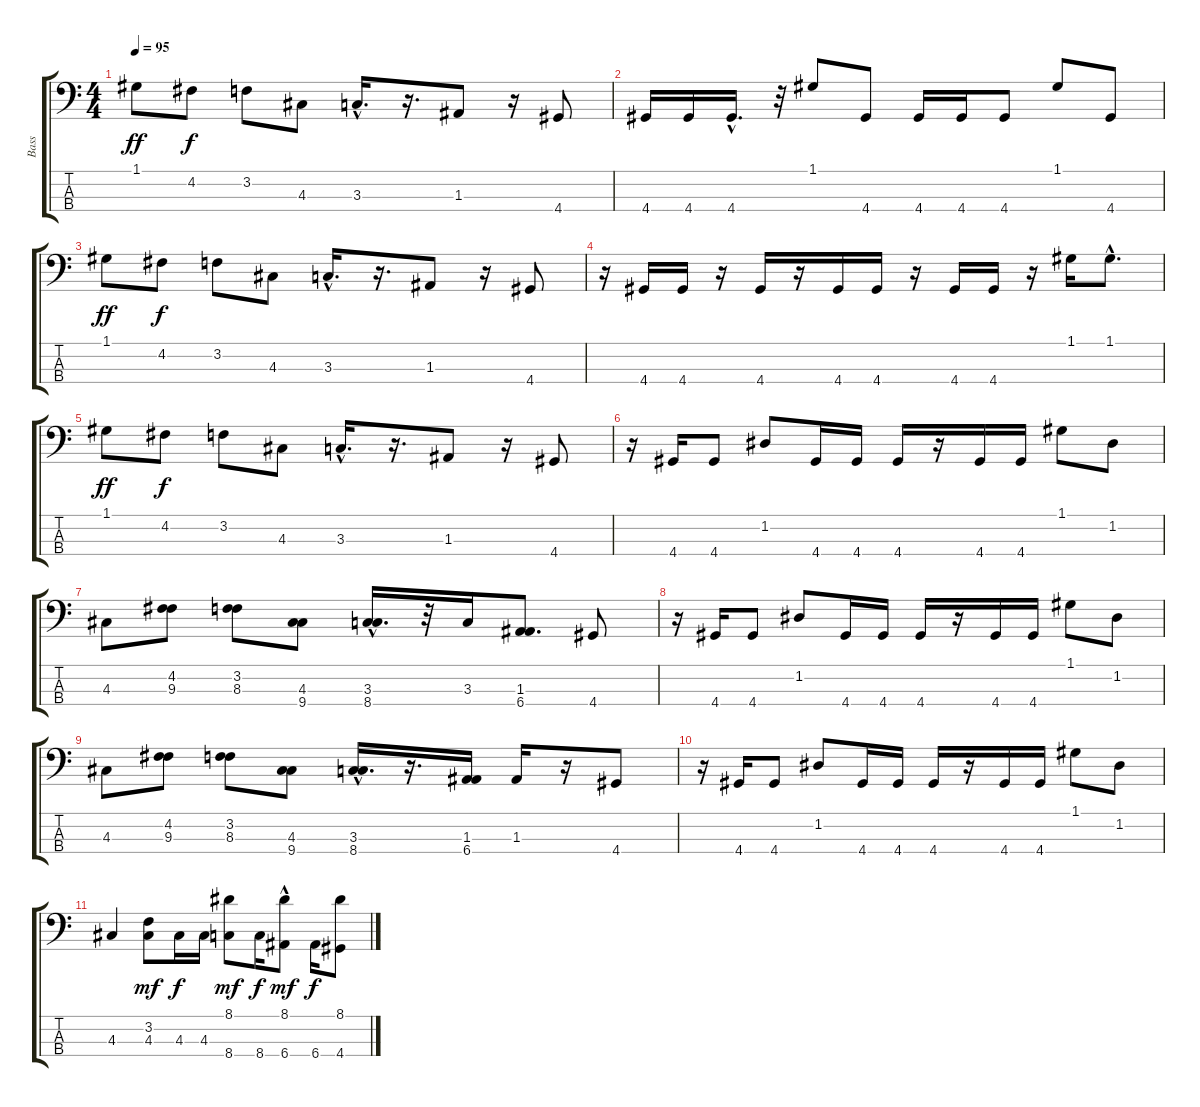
\track ("Bass" "Bass") {instrument fretlessbass}
\staff {score tabs}
\tuning (G2 D2 A1 E1) {hide}
\ts (4 4)
\tempo 95
\clef f4
\ks c
1.1.8{dy ff} 4.2.8{dy f} 3.2.8 4.3.8 3.3{hac}.16{d} r.16{d} 1.3.8 r.16 4.4.8 |
4.4.16 4.4.16 4.4{hac}.16{d} r.32 1.1.8 4.4.8 4.4.16 4.4.16 4.4.8 1.1.8 4.4.8 |
1.1.8{dy ff} 4.2.8{dy f} 3.2.8 4.3.8 3.3{hac}.16{d} r.16{d} 1.3.8 r.16 4.4.8 |
r.16 4.4.16 4.4.16 r.16 4.4.16 r.16 4.4.16 4.4.16 r.16 4.4.16 4.4.16 r.16 1.1.16 1.1{hac}.8{d} |
1.1.8{dy ff} 4.2.8{dy f} 3.2.8 4.3.8 3.3{hac}.16{d} r.16{d} 1.3.8 r.16 4.4.8 |
r.16 4.4.16 4.4.8 1.2.8 4.4.16 4.4.16 4.4.16 r.16 4.4.16 4.4.16 1.1.8 1.2.8 |
4.3.8 (4.2 9.3).8 (3.2 8.3).8 (4.3 9.4).8 (3.3{hac} 8.4{hac}).16{d} r.32 3.3.16 (1.3 6.4).8{d} 4.4.8 |
r.16 4.4.16 4.4.8 1.2.8 4.4.16 4.4.16 4.4.16 r.16 4.4.16 4.4.16 1.1.8 1.2.8 |
4.3.8 (4.2 9.3).8 (3.2 8.3).8 (4.3 9.4).8 (3.3{hac} 8.4{hac}).16{d} r.16{d} (1.3 6.4).16 1.3.16 r.16 4.4.8 |
r.16 4.4.16 4.4.8 1.2.8 4.4.16 4.4.16 4.4.16 r.16 4.4.16 4.4.16 1.1.8 1.2.8 |
4.3.4 (3.2 4.3).8{dy mf} 4.3.16{dy f} 4.3.16 (8.1 8.4).8{dy mf} 8.4.16{dy f} (8.1{hac} 6.4).8{dy mf} 6.4.16{dy f} (8.1 4.4).8
